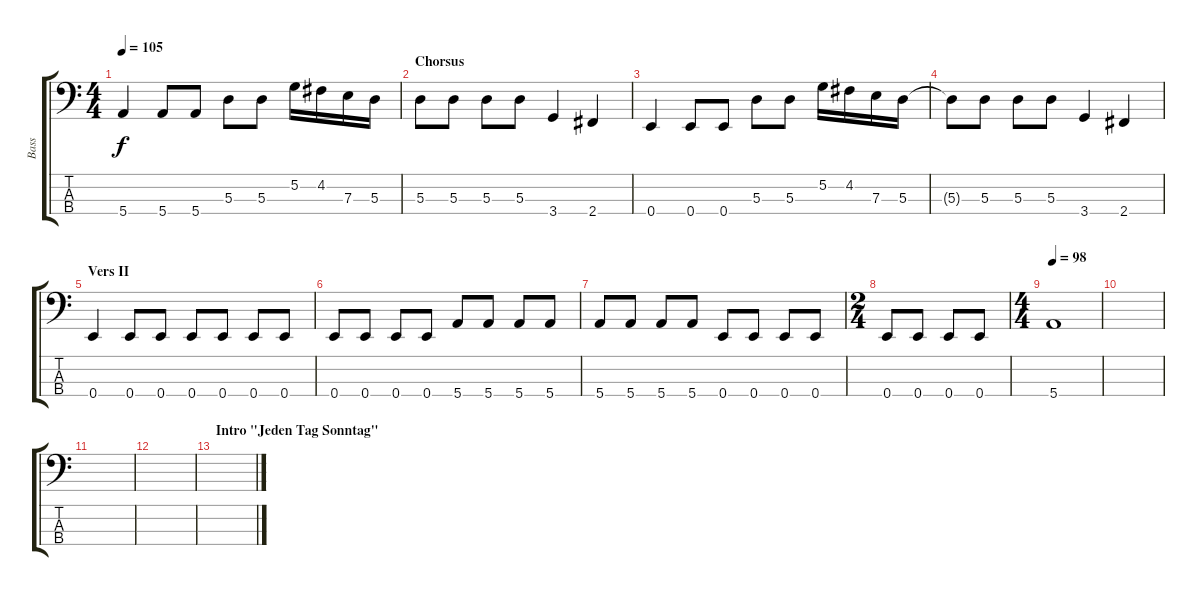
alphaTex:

\track ("Bass" "Bass") {instrument electricbassfinger}
\staff {score tabs}
\tuning (G2 D2 A1 E1) {hide}
\ts (4 4)
\tempo 105
\clef f4
\ks c
5.4.4{dy f} 5.4.8 5.4.8 5.3.8 5.3.8 5.2.16 4.2.16 7.3.16 5.3.16 |
\section ("" "Chorsus")
5.3.8 5.3.8 5.3.8 5.3.8 3.4.4 2.4.4 |
0.4.4 0.4.8 0.4.8 5.3.8 5.3.8 5.2.16 4.2.16 7.3.16 5.3.16 |
5.3{t}.8 5.3.8 5.3.8 5.3.8 3.4.4 2.4.4 |
\section ("" "Vers II")
0.4.4 0.4.8 0.4.8 0.4.8 0.4.8 0.4.8 0.4.8 |
0.4.8 0.4.8 0.4.8 0.4.8 5.4.8 5.4.8 5.4.8 5.4.8 |
5.4.8 5.4.8 5.4.8 5.4.8 0.4.8 0.4.8 0.4.8 0.4.8 |
\ts (2 4)
0.4.8 0.4.8 0.4.8 0.4.8 |
\ts (4 4)
\tempo 98
5.4.1 |
|
|
|
\section ("" "Intro \"Jeden Tag Sonntag\"")
